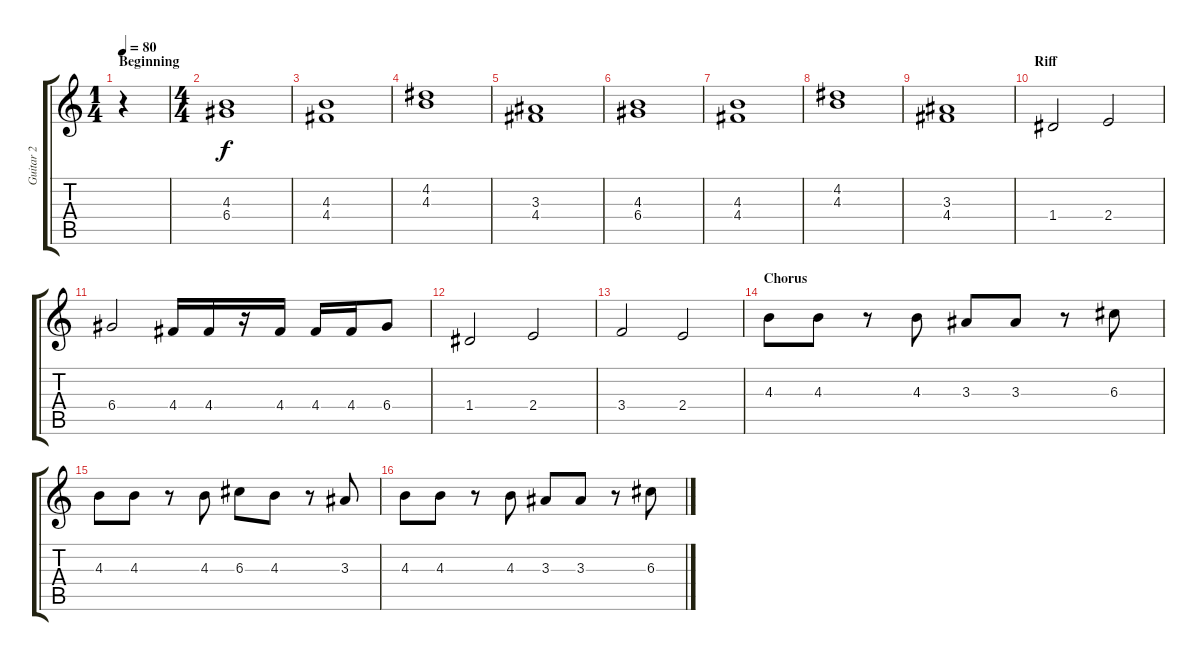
\track ("Guitar 2" "Guitar 2") {instrument acousticguitarsteel}
\staff {score tabs}
\tuning (E4 B3 G3 D3 A2 E2) {hide}
\ts (1 4)
\section ("" "Beginning")
\tempo 80
\clef g2
\ks c
r.4{dy f instrument acousticguitarsteel} |
\ts (4 4)
(4.3 6.4).1 |
(4.3 4.4).1 |
(4.2 4.3).1 |
(3.3 4.4).1 |
(4.3 6.4).1 |
(4.3 4.4).1 |
(4.2 4.3).1 |
(3.3 4.4).1 |
\section ("" "Riff")
1.4.2{instrument distortionguitar} 2.4.2 |
6.4.2 4.4.16 4.4.16 r.16 4.4.16 4.4.16 4.4.16 6.4.8 |
1.4.2 2.4.2 |
3.4.2 2.4.2 |
\section ("" "Chorus")
4.3.8 4.3.8 r.8 4.3.8 3.3.8 3.3.8 r.8 6.3.8 |
4.3.8 4.3.8 r.8 4.3.8 6.3.8 4.3.8 r.8 3.3.8 |
4.3.8 4.3.8 r.8 4.3.8 3.3.8 3.3.8 r.8 6.3.8
